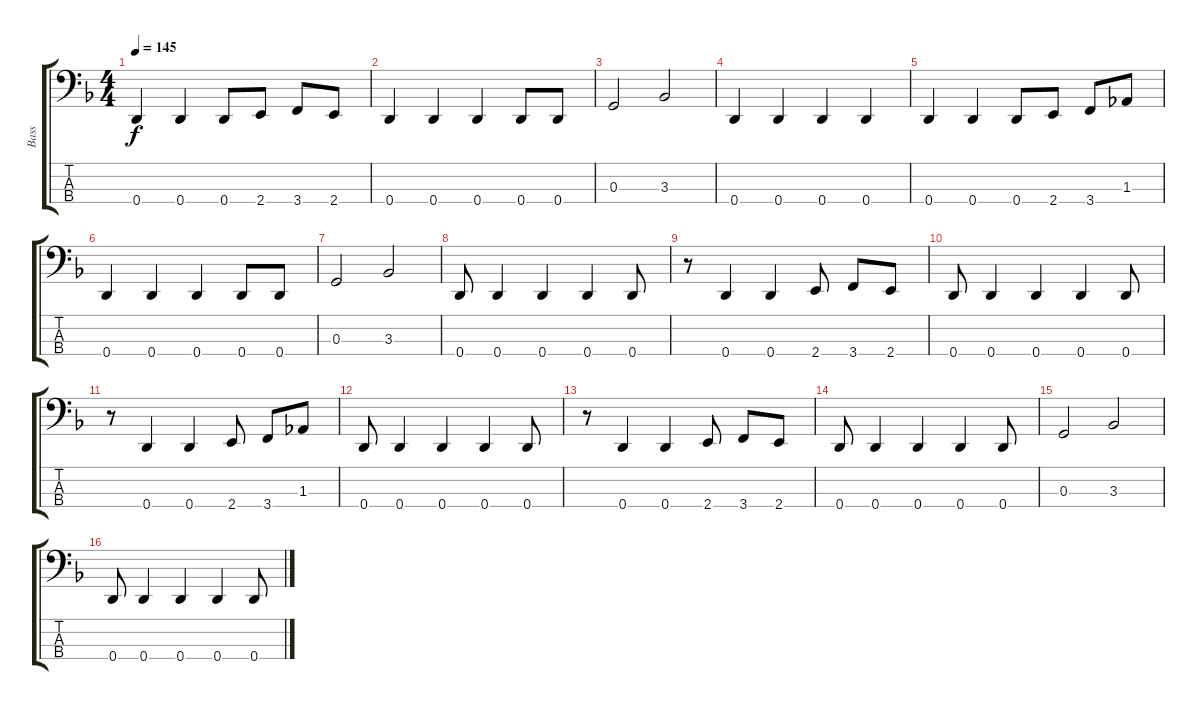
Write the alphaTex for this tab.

\track ("Bass" "Bass") {instrument electricbassfinger}
\staff {score tabs}
\tuning (F2 C2 G1 D1) {hide}
\ts (4 4)
\tempo 145
\clef f4
\ks f
0.4.4{dy f} 0.4.4 0.4.8 2.4.8 3.4.8 2.4.8 |
0.4.4 0.4.4 0.4.4 0.4.8 0.4.8 |
0.3.2 3.3.2 |
0.4.4 0.4.4 0.4.4 0.4.4 |
0.4.4 0.4.4 0.4.8 2.4.8 3.4.8 1.3.8 |
0.4.4 0.4.4 0.4.4 0.4.8 0.4.8 |
0.3.2 3.3.2 |
0.4.8 0.4.4 0.4.4 0.4.4 0.4.8 |
r.8 0.4.4 0.4.4 2.4.8 3.4.8 2.4.8 |
0.4.8 0.4.4 0.4.4 0.4.4 0.4.8 |
r.8 0.4.4 0.4.4 2.4.8 3.4.8 1.3.8 |
0.4.8 0.4.4 0.4.4 0.4.4 0.4.8 |
r.8 0.4.4 0.4.4 2.4.8 3.4.8 2.4.8 |
0.4.8 0.4.4 0.4.4 0.4.4 0.4.8 |
0.3.2 3.3.2 |
0.4.8 0.4.4 0.4.4 0.4.4 0.4.8
